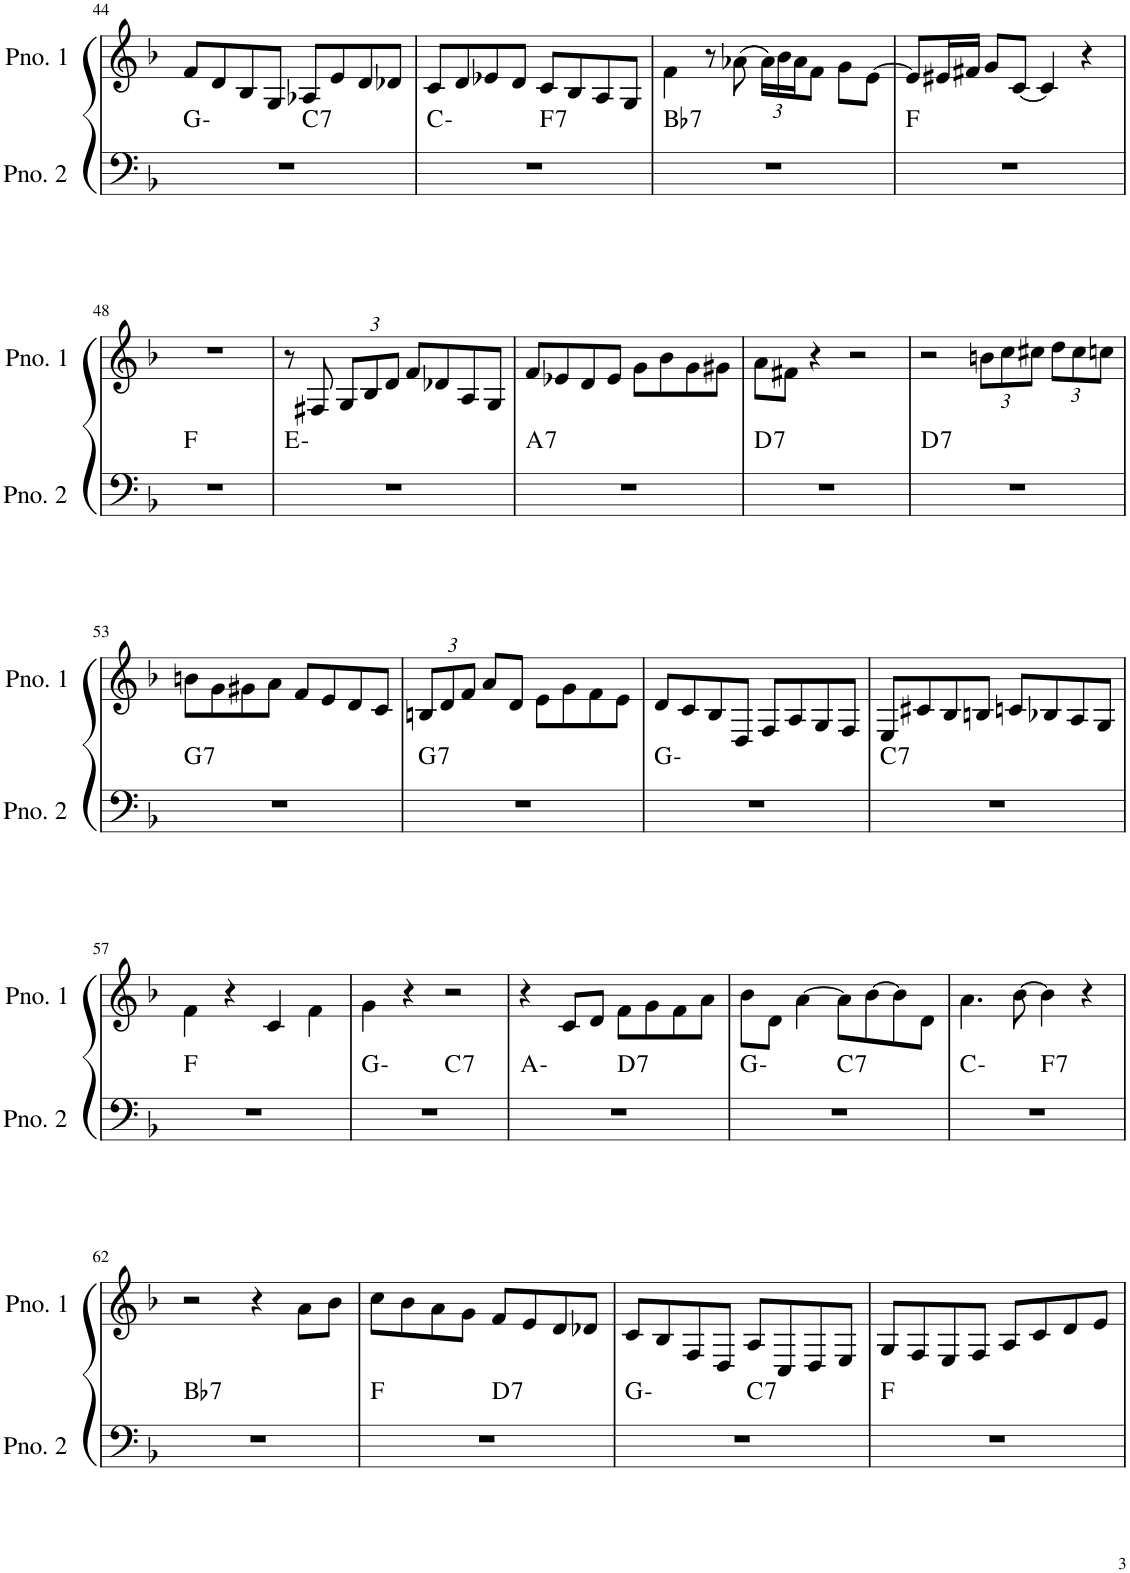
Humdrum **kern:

**kern	**harte	**kern
*part2	*part2	*part1
*staff2	*	*staff1
*I"ピアノ 2	*	*I"ピアノ 1
!!LO:PB:g=z
*clefF4	*	*clefG2
*k[b-]	*	*k[b-]
*M4/4	*	*M4/4
=44	=44	=44
*^	*	*
1r	2ryy	G:min	8f/L
.	.	.	8d/
.	.	.	8B-/
.	.	.	8G/J
!	!	!LO:H:kt=7	!
.	2ryy	C:7	8A-X/L
.	.	.	8e/
.	.	.	8d/
.	.	.	8d-X/J
=45	=45	=45	=45
1r	2ryy	C:min	8c/L
.	.	.	8d/
.	.	.	8e-X/
.	.	.	8d/J
!	!	!LO:H:kt=7	!
.	2ryy	F:7	8c/L
.	.	.	8B-/
.	.	.	8A/
.	.	.	8G/J
=46	=46	=46	=46
!	!	!LO:H:kt=7	!
*v	*v	*	*
1r	Bb:7	4f\
.	.	8r
.	.	(8a-X\
*	*	*Xbrackettup
.	.	24a-\LL)
.	.	24b-\
.	.	24a-\J
.	.	8f\J
.	.	8g\L
.	.	[8e\J
=47	=47	=47
1r	F:maj	8e/L]
.	.	16e#X/L
.	.	16f#X/JJ
.	.	8g/L
.	.	[8c/J
.	.	4c/]
.	.	4r
!!LO:LB:g=z
=48	=48	=48
1r	F:maj	1r
=49	=49	=49
1r	E:min	8r
.	.	8F#X/
.	.	12G/L
.	.	12B-/
.	.	12d/J
.	.	8f/L
.	.	8d-X/
.	.	8A/
.	.	8G/J
=50	=50	=50
!	!LO:H:kt=7	!
1r	A:7	8f/L
.	.	8e-X/
.	.	8d/
.	.	8e-/J
.	.	8g\L
.	.	8b-\
.	.	8g\
.	.	8g#X\J
=51	=51	=51
!	!LO:H:kt=7	!
1r	D:7	8a\L
.	.	8f#X\J
.	.	4r
.	.	2r
=52	=52	=52
!	!LO:H:kt=7	!
1r	D:7	2r
.	.	12bn\L
.	.	12cc\
.	.	12cc#X\J
.	.	12dd\L
.	.	12cc#\
.	.	12ccn\J
!!LO:LB:g=z
=53	=53	=53
!	!LO:H:kt=7	!
1r	G:7	8bn\L
.	.	8g\
.	.	8g#X\
.	.	8a\J
.	.	8f/L
.	.	8e/
.	.	8d/
.	.	8c/J
=54	=54	=54
!	!LO:H:kt=7	!
1r	G:7	12Bn/L
.	.	12d/
.	.	12f/J
.	.	8a/L
.	.	8d/J
.	.	8e\L
.	.	8g\
.	.	8f\
.	.	8e\J
=55	=55	=55
1r	G:min	8d/L
.	.	8c/
.	.	8B-/
.	.	8D/J
.	.	8F/L
.	.	8A/
.	.	8G/
.	.	8F/J
=56	=56	=56
!	!LO:H:kt=7	!
1r	C:7	8E/L
.	.	8c#X/
.	.	8B-/
.	.	8Bn/J
.	.	8cn/L
.	.	8B-X/
.	.	8A/
.	.	8G/J
!!LO:LB:g=z
=57	=57	=57
1r	F:maj	4f\
.	.	4r
.	.	4c/
.	.	4f\
=58	=58	=58
*^	*	*
1r	2ryy	G:min	4g\
.	.	.	4r
!	!	!LO:H:kt=7	!
.	2ryy	C:7	2r
=59	=59	=59	=59
1r	2ryy	A:min	4r
.	.	.	8c/L
.	.	.	8d/J
!	!	!LO:H:kt=7	!
.	2ryy	D:7	8f\L
.	.	.	8g\
.	.	.	8f\
.	.	.	8a\J
=60	=60	=60	=60
1r	2ryy	G:min	8b-\L
.	.	.	8d\J
.	.	.	[4a\
!	!	!LO:H:kt=7	!
.	2ryy	C:7	8a\L]
.	.	.	[8b-\
.	.	.	8b-\]
.	.	.	8d\J
=61	=61	=61	=61
1r	2ryy	C:min	4.a\
.	.	.	[8b-\
!	!	!LO:H:kt=7	!
.	2ryy	F:7	4b-\]
.	.	.	4r
!!LO:LB:g=z
=62	=62	=62	=62
!	!	!LO:H:kt=7	!
*v	*v	*	*
1r	Bb:7	2r
.	.	4r
.	.	8a\L
.	.	8b-\J
=63	=63	=63
*^	*	*
1r	2ryy	F:maj	8cc\L
.	.	.	8b-\
.	.	.	8a\
.	.	.	8g\J
!	!	!LO:H:kt=7	!
.	2ryy	D:7	8f/L
.	.	.	8e/
.	.	.	8d/
.	.	.	8d-X/J
=64	=64	=64	=64
1r	2ryy	G:min	8c/L
.	.	.	8B-/
.	.	.	8F/
.	.	.	8D/J
!	!	!LO:H:kt=7	!
.	2ryy	C:7	8A/L
.	.	.	8C/
.	.	.	8D/
.	.	.	8E/J
*v	*v	*	*
=65	=65	=65
1r	F:maj	8G/L
.	.	8F/
.	.	8E/
.	.	8F/J
.	.	8A/L
.	.	8c/
.	.	8d/
.	.	8e/J
=	=	=
*-	*-	*-
